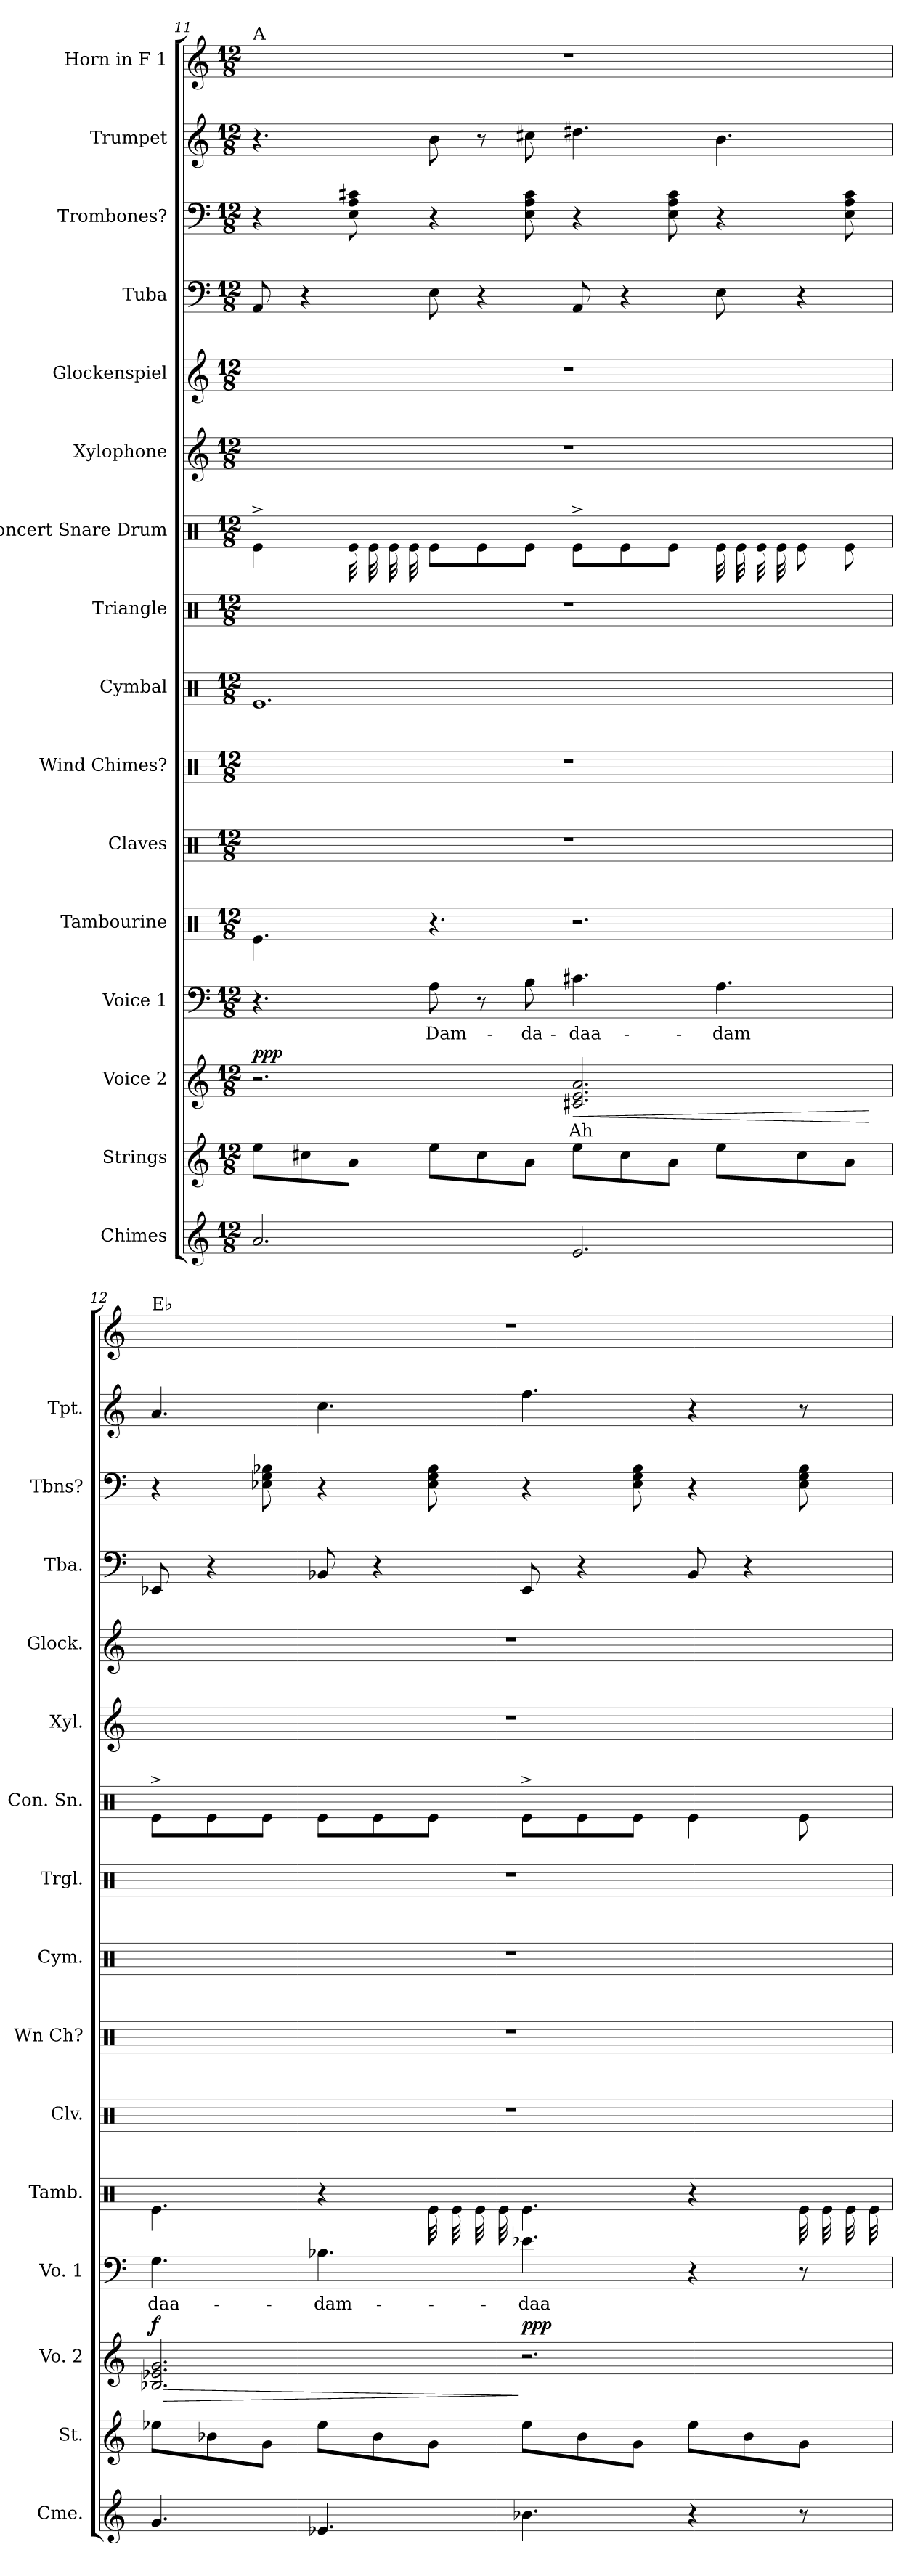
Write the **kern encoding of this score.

**kern	**kern	**kern	**text	**dynam	**kern	**text	**kern	**kern	**kern	**kern	**kern	**kern	**kern	**kern	**kern	**kern	**kern	**kern
*part16	*part15	*part14	*part14	*part14	*part13	*part13	*part12	*part11	*part10	*part9	*part8	*part7	*part6	*part5	*part4	*part3	*part2	*part1
*staff16	*staff15	*staff14	*staff14	*staff14	*staff13	*staff13	*staff12	*staff11	*staff10	*staff9	*staff8	*staff7	*staff6	*staff5	*staff4	*staff3	*staff2	*staff1
*I"Chimes	*I"Strings	*I"Voice 2	*	*	*I"Voice 1	*	*I"Tambourine	*I"Claves	*I"Wind Chimes?	*I"Cymbal	*I"Triangle	*I"Concert Snare Drum	*I"Xylophone	*I"Glockenspiel	*I"Tuba	*I"Trombones?	*I"Trumpet	*I"Horn in F 1
*I'Cme.	*I'St.	*I'Vo. 2	*	*	*I'Vo. 1	*	*I'Tamb.	*I'Clv.	*I'Wn Ch?	*I'Cym.	*I'Trgl.	*I'Con. Sn.	*I'Xyl.	*I'Glock.	*I'Tba.	*I'Tbns?	*I'Tpt.	*
!!LO:PB:g=z
*clefG2	*clefG2	*clefG2	*	*	*clefF4	*	*clefX	*clefX	*clefX	*clefX	*clefX	*clefX	*clefG2	*clefG2	*clefF4	*clefF4	*clefG2	*clefG2
*	*	*	*	*	*	*	*	*	*	*	*	*	*ITrd-7c-12	*ITrd-14c-24	*	*	*ITrd1c2	*ITrd4c7
*k[]	*k[]	*k[]	*	*	*k[]	*	*k[]	*k[]	*k[]	*k[]	*k[]	*k[]	*k[]	*k[]	*k[]	*k[]	*k[b-e-]	*k[b-]
*M12/8	*M12/8	*M12/8	*	*	*M12/8	*	*M12/8	*M12/8	*M12/8	*M12/8	*M12/8	*M12/8	*M12/8	*M12/8	*M12/8	*M12/8	*M12/8	*M12/8
=11	=11	=11	=11	=11	=11	=11	=11	=11	=11	=11	=11	=11	=11	=11	=11	=11	=11	=11
!	!	!	!	!	!	!	!	!	!	!	!	!	!	!	!	!	!	!LO:TX:t=A
!	!	!	!	!LO:DY:b	!	!	!	!	!	!	!	!	!	!	!	!	!	!
2.a/	8ee\L	2.r	.	ppp	4.r	.	4.Re\	1.r	1.r	1.Re	1.r	4Re^\	1.r	1.r	8AA/	4r	4.r	1.r
.	8cc#X\	.	.	.	.	.	.	.	.	.	.	.	.	.	4r	.	.	.
*	*	*	*	*	*	*	*	*	*	*	*	*tremolo	*	*	*	*	*	*
.	8a\J	.	.	.	.	.	.	.	.	.	.	32Re\	.	.	.	8E\ 8A\ 8c#X\	.	.
.	.	.	.	.	.	.	.	.	.	.	.	32Re\	.	.	.	.	.	.
.	.	.	.	.	.	.	.	.	.	.	.	32Re\	.	.	.	.	.	.
.	.	.	.	.	.	.	.	.	.	.	.	32Re\	.	.	.	.	.	.
*	*	*	*	*	*	*	*	*	*	*	*	*Xtremolo	*	*	*	*	*	*
!	!	!	!	!	!	!LO:LY:b	!	!	!	!	!	!	!	!	!	!	!	!
.	8ee\L	.	.	.	8A\	Dam-	4.r	.	.	.	.	8Re\L	.	.	8E\	4r	8a\	.
.	8cc#\	.	.	.	8r	.	.	.	.	.	.	8Re\	.	.	4r	.	8r	.
!	!	!	!	!	!	!LO:LY:b	!	!	!	!	!	!	!	!	!	!	!	!
.	8a\J	.	.	.	8B\	-da-	.	.	.	.	.	8Re\J	.	.	.	8E\ 8A\ 8c#\	8bn\	.
!	!	!	!LO:LY:b	!LO:HP:b	!	!LO:LY:b	!	!	!	!	!	!	!	!	!	!	!	!
2.e/	8ee\L	2.c#X/ 2.e/ 2.a/	Ah	<	4.c#X\	-daa-	2.r	.	.	.	.	8Re^\L	.	.	8AA/	4r	4.cc#X\	.
.	8cc#\	.	.	.	.	.	.	.	.	.	.	8Re\	.	.	4r	.	.	.
.	8a\J	.	.	.	.	.	.	.	.	.	.	8Re\J	.	.	.	8E\ 8A\ 8c#\	.	.
!	!	!	!	!	!	!LO:LY:b	!	!	!	!	!	!	!	!	!	!	!	!
*	*	*	*	*	*	*	*	*	*	*	*	*tremolo	*	*	*	*	*	*
.	8ee\L	.	.	.	4.A\	-dam	.	.	.	.	.	32Re\LLL	.	.	8E\	4r	4.a\	.
.	.	.	.	.	.	.	.	.	.	.	.	32Re\	.	.	.	.	.	.
.	.	.	.	.	.	.	.	.	.	.	.	32Re\	.	.	.	.	.	.
.	.	.	.	.	.	.	.	.	.	.	.	32Re\	.	.	.	.	.	.
*	*	*	*	*	*	*	*	*	*	*	*	*Xtremolo	*	*	*	*	*	*
.	8cc#\	.	.	.	.	.	.	.	.	.	.	8Re\	.	.	4r	.	.	.
.	8a\J	.	.	.	.	.	.	.	.	.	.	8Re\J	.	.	.	8E\ 8A\ 8c#\	.	.
.	.	.	.	[	.	.	.	.	.	.	.	.	.	.	.	.	.	.
=12	=12	=12	=12	=12	=12	=12	=12	=12	=12	=12	=12	=12	=12	=12	=12	=12	=12	=12
!	!	!	!	!	!	!	!	!	!	!	!	!	!	!	!	!	!	!LO:TX:t=E♭
!	!	!	!	!LO:HP:b	!	!LO:LY:b	!	!	!	!	!	!	!	!	!	!	!	!
!	!	!	!	!LO:DY:n=1:b	!	!	!	!	!	!	!	!	!	!	!	!	!	!
4.g/	8ee-X\L	2.B-X/ 2.e-X/ 2.g/	.	> f	4.G\	daa-	4.Re\	1.r	1.r	1.r	1.r	8Re^\L	1.r	1.r	8EE-X/	4r	4.g/	1.r
.	8b-X\	.	.	.	.	.	.	.	.	.	.	8Re\	.	.	4r	.	.	.
.	8g\J	.	.	.	.	.	.	.	.	.	.	8Re\J	.	.	.	8E-X\ 8G\ 8B-X\	.	.
!	!	!	!	!	!	!LO:LY:b	!	!	!	!	!	!	!	!	!	!	!	!
4.e-X/	8ee-\L	.	.	.	4.B-X\	-dam-	4r	.	.	.	.	8Re\L	.	.	8BB-X/	4r	4.b-\	.
.	8b-\	.	.	.	.	.	.	.	.	.	.	8Re\	.	.	4r	.	.	.
*	*	*	*	*	*	*	*tremolo	*	*	*	*	*	*	*	*	*	*	*
.	8g\J	.	.	.	.	.	32Re\	.	.	.	.	8Re\J	.	.	.	8E-\ 8G\ 8B-\	.	.
.	.	.	.	.	.	.	32Re\	.	.	.	.	.	.	.	.	.	.	.
.	.	.	.	.	.	.	32Re\	.	.	.	.	.	.	.	.	.	.	.
.	.	.	.	.	.	.	32Re\	.	.	.	.	.	.	.	.	.	.	.
*	*	*	*	*	*	*	*Xtremolo	*	*	*	*	*	*	*	*	*	*	*
!	!	!	!	!LO:DY:n=2:b	!	!LO:LY:b	!	!	!	!	!	!	!	!	!	!	!	!
4.b-X\	8ee-\L	2.r	.	] ppp	4.e-X\	-daa	4.Re\	.	.	.	.	8Re^\L	.	.	8EE-/	4r	4.ee-\	.
.	8b-\	.	.	.	.	.	.	.	.	.	.	8Re\	.	.	4r	.	.	.
.	8g\J	.	.	.	.	.	.	.	.	.	.	8Re\J	.	.	.	8E-\ 8G\ 8B-\	.	.
4r	8ee-\L	.	.	.	4r	.	4r	.	.	.	.	4Re\	.	.	8BB-/	4r	4r	.
.	8b-\	.	.	.	.	.	.	.	.	.	.	.	.	.	4r	.	.	.
*	*	*	*	*	*	*	*tremolo	*	*	*	*	*	*	*	*	*	*	*
8r	8g\J	.	.	.	8r	.	32Re\	.	.	.	.	8Re\	.	.	.	8E-\ 8G\ 8B-\	8r	.
.	.	.	.	.	.	.	32Re\	.	.	.	.	.	.	.	.	.	.	.
.	.	.	.	.	.	.	32Re\	.	.	.	.	.	.	.	.	.	.	.
.	.	.	.	.	.	.	32Re\	.	.	.	.	.	.	.	.	.	.	.
*	*	*	*	*	*	*	*Xtremolo	*	*	*	*	*	*	*	*	*	*	*
=	=	=	=	=	=	=	=	=	=	=	=	=	=	=	=	=	=	=
*-	*-	*-	*-	*-	*-	*-	*-	*-	*-	*-	*-	*-	*-	*-	*-	*-	*-	*-
